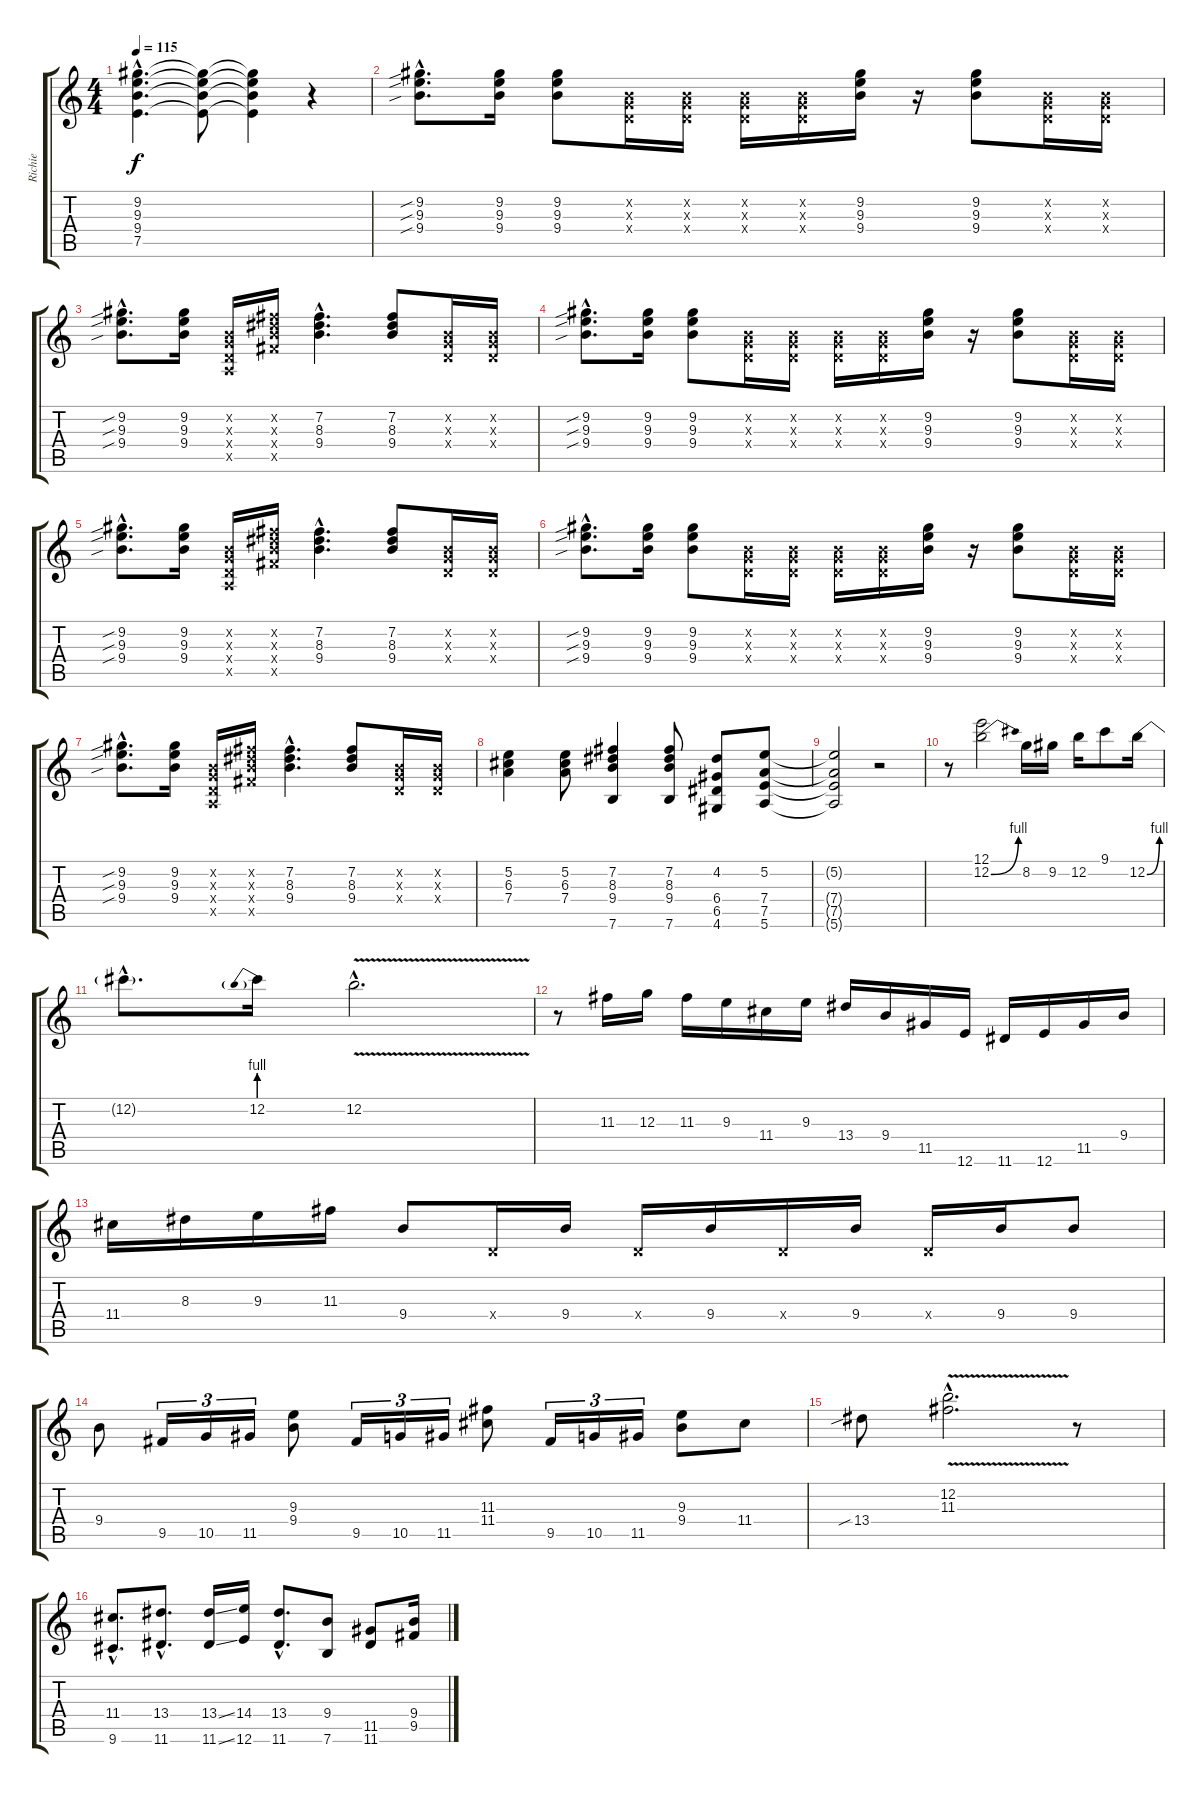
\track ("Richie" "Richie") {instrument overdrivenguitar}
\staff {score tabs}
\tuning (E4 B3 G3 D3 A2 E2) {hide}
\ts (4 4)
\tempo 115
\clef g2
\ks c
(9.2{hac t} 9.3{hac t} 9.4{hac t} 7.5{hac t}).4{d dy f} (9.2{t} 9.3{t} 9.4{t} 7.5{t}).8 (9.2{t} 9.3{t} 9.4{t} 7.5{t}).4 r.4 |
(9.2{sib hac} 9.3{sib hac} 9.4{sib hac}).8{d} (9.2 9.3 9.4).16 (9.2 9.3 9.4).8 (0.2{x} 0.3{x} 0.4{x}).16 (0.2{x} 0.3{x} 0.4{x}).16 (0.2{x} 0.3{x} 0.4{x}).16 (0.2{x} 0.3{x} 0.4{x}).16 (9.2 9.3 9.4).16 r.16 (9.2 9.3 9.4).8 (0.2{x} 0.3{x} 0.4{x}).16 (0.2{x} 0.3{x} 0.4{x}).16 |
(9.2{sib hac} 9.3{sib hac} 9.4{sib hac}).8{d} (9.2 9.3 9.4).16 (0.2{x} 0.3{x} 0.4{x} 0.5{x}).16 (7.2{x} 8.3{x} 9.4{x} 9.5{x}).16 (7.2{hac} 8.3{hac} 9.4{hac}).4{d} (7.2 8.3 9.4).8 (0.2{x} 0.3{x} 0.4{x}).16 (0.2{x} 0.3{x} 0.4{x}).16 |
(9.2{sib hac} 9.3{sib hac} 9.4{sib hac}).8{d} (9.2 9.3 9.4).16 (9.2 9.3 9.4).8 (0.2{x} 0.3{x} 0.4{x}).16 (0.2{x} 0.3{x} 0.4{x}).16 (0.2{x} 0.3{x} 0.4{x}).16 (0.2{x} 0.3{x} 0.4{x}).16 (9.2 9.3 9.4).16 r.16 (9.2 9.3 9.4).8 (0.2{x} 0.3{x} 0.4{x}).16 (0.2{x} 0.3{x} 0.4{x}).16 |
(9.2{sib hac} 9.3{sib hac} 9.4{sib hac}).8{d} (9.2 9.3 9.4).16 (0.2{x} 0.3{x} 0.4{x} 0.5{x}).16 (7.2{x} 8.3{x} 9.4{x} 9.5{x}).16 (7.2{hac} 8.3{hac} 9.4{hac}).4{d} (7.2 8.3 9.4).8 (0.2{x} 0.3{x} 0.4{x}).16 (0.2{x} 0.3{x} 0.4{x}).16 |
(9.2{sib hac} 9.3{sib hac} 9.4{sib hac}).8{d} (9.2 9.3 9.4).16 (9.2 9.3 9.4).8 (0.2{x} 0.3{x} 0.4{x}).16 (0.2{x} 0.3{x} 0.4{x}).16 (0.2{x} 0.3{x} 0.4{x}).16 (0.2{x} 0.3{x} 0.4{x}).16 (9.2 9.3 9.4).16 r.16 (9.2 9.3 9.4).8 (0.2{x} 0.3{x} 0.4{x}).16 (0.2{x} 0.3{x} 0.4{x}).16 |
(9.2{sib hac} 9.3{sib hac} 9.4{sib hac}).8{d} (9.2 9.3 9.4).16 (0.2{x} 0.3{x} 0.4{x} 0.5{x}).16 (7.2{x} 8.3{x} 9.4{x} 9.5{x}).16 (7.2{hac} 8.3{hac} 9.4{hac}).4{d} (7.2 8.3 9.4).8 (0.2{x} 0.3{x} 0.4{x}).16 (0.2{x} 0.3{x} 0.4{x}).16 |
(5.2 6.3 7.4).4 (5.2 6.3 7.4).8 (7.2 8.3 9.4 7.6).4 (7.2 8.3 9.4 7.6).8 (4.2 6.4 6.5 4.6).8 (5.2 7.4 7.5 5.6).8 |
(5.2{t} 7.4{t} 7.5{t} 5.6{t}).2 r.2 |
r.8 (12.1 12.2{be (bend 0 0 60 4)}).2 8.2.16 9.2.16 12.2.16 9.1.8 12.2{be (bend 0 0 60 4)}.16 |
12.2{hac t}.8{d} 12.2{be (prebend 0 4 60 4)}.16 12.2{v hac}.2{d} |
r.8 11.3.16 12.3.16 11.3.16 9.3.16 11.4.16 9.3.16 13.4.16 9.4.16 11.5.16 12.6.16 11.6.16 12.6.16 11.5.16 9.4.16 |
11.4.16 8.3.16 9.3.16 11.3.16 9.4.8 0.4{x}.16 9.4.16 0.4{x}.16 9.4.16 0.4{x}.16 9.4.16 0.4{x}.16 9.4.16 9.4.8 |
9.4.8 9.5.16{tu (3 2)} 10.5.16{tu (3 2)} 11.5.16{tu (3 2)} (9.3 9.4).8 9.5.16{tu (3 2)} 10.5.16{tu (3 2)} 11.5.16{tu (3 2)} (11.3 11.4).8 9.5.16{tu (3 2)} 10.5.16{tu (3 2)} 11.5.16{tu (3 2)} (9.3 9.4).8 11.4.8 |
13.4{sib}.8 (12.2{v hac} 11.3{v hac}).2{d} r.8 |
(11.4{hac} 9.6{hac}).8{d} (13.4{hac} 11.6{hac}).8{d} (13.4{ss} 11.6{ss}).16 (14.4 12.6).16 (13.4{hac} 11.6{hac}).8{d} (9.4 7.6).8 (11.5 11.6).8 (9.4 9.5).16
